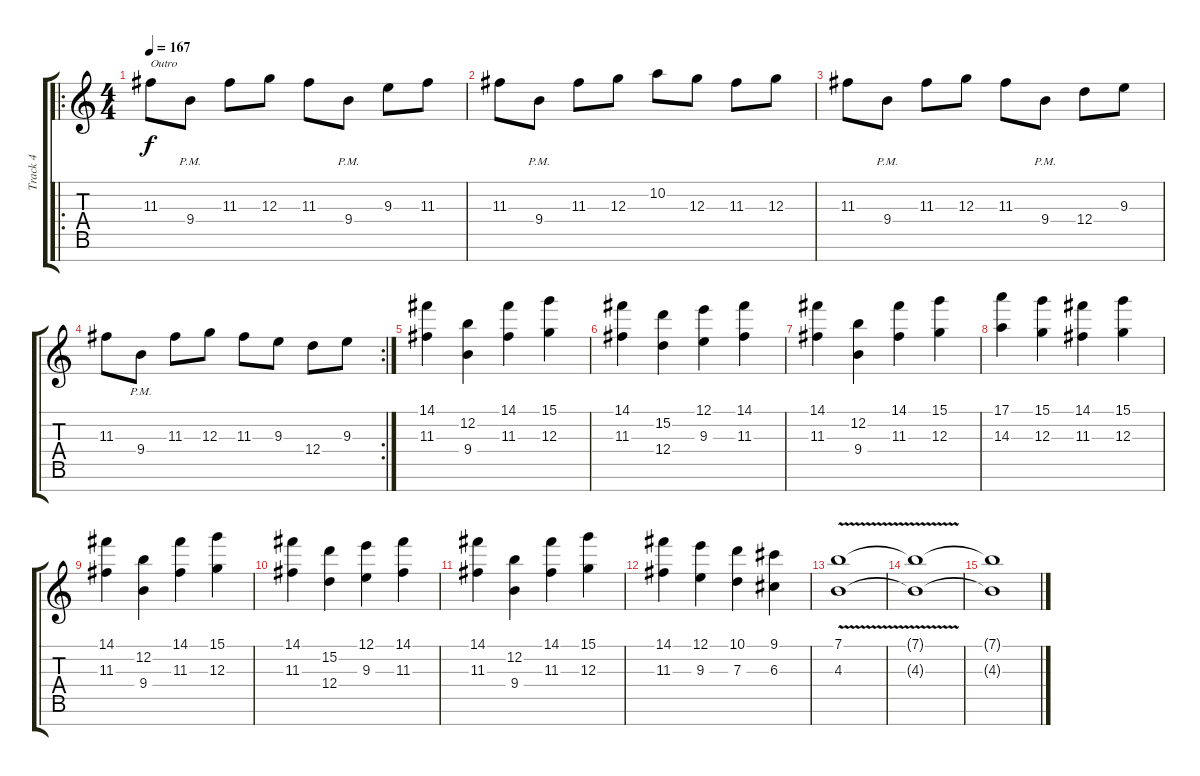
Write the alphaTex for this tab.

\track ("Track 4" "Track 4") {instrument distortionguitar}
\staff {score tabs}
\tuning (E4 B3 G3 D3 A2 E2 B1) {hide}
\ro
\ts (4 4)
\section ("" "")
\tempo 167
\clef g2
\ks c
11.3.8{txt "Outro" dy f} 9.4{pm}.8 11.3.8 12.3.8 11.3.8 9.4{pm}.8 9.3.8 11.3.8 |
11.3.8 9.4{pm}.8 11.3.8 12.3.8 10.2.8 12.3.8 11.3.8 12.3.8 |
11.3.8 9.4{pm}.8 11.3.8 12.3.8 11.3.8 9.4{pm}.8 12.4.8 9.3.8 |
\rc 2
11.3.8 9.4{pm}.8 11.3.8 12.3.8 11.3.8 9.3.8 12.4.8 9.3.8 |
(14.1 11.3).4 (12.2 9.4).4 (14.1 11.3).4 (15.1 12.3).4 |
(14.1 11.3).4 (15.2 12.4).4 (12.1 9.3).4 (14.1 11.3).4 |
(14.1 11.3).4 (12.2 9.4).4 (14.1 11.3).4 (15.1 12.3).4 |
(17.1 14.3).4 (15.1 12.3).4 (14.1 11.3).4 (15.1 12.3).4 |
(14.1 11.3).4 (12.2 9.4).4 (14.1 11.3).4 (15.1 12.3).4 |
(14.1 11.3).4 (15.2 12.4).4 (12.1 9.3).4 (14.1 11.3).4 |
(14.1 11.3).4 (12.2 9.4).4 (14.1 11.3).4 (15.1 12.3).4 |
(14.1 11.3).4 (12.1 9.3).4 (10.1 7.3).4 (9.1 6.3).4 |
(7.1{v} 4.3{v}).1 |
(7.1{t} 4.3{t}).1 |
(7.1{t} 4.3{t}).1
